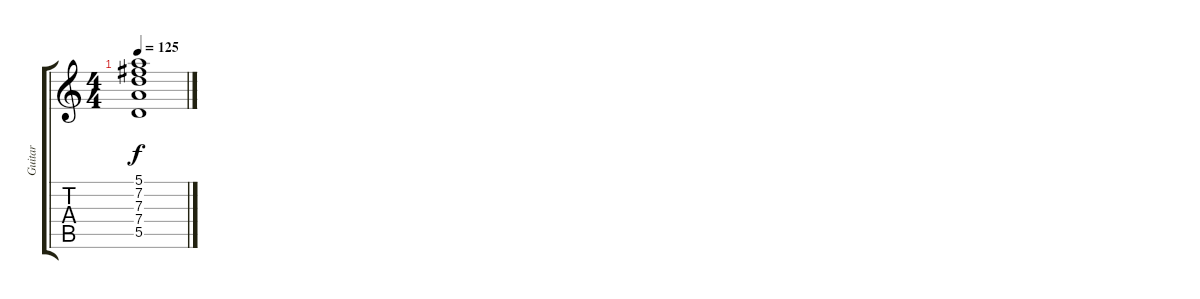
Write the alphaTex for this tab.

\track ("Guitar" "Guitar") {instrument overdrivenguitar}
\staff {score tabs}
\tuning (E4 B3 G3 D3 A2 E2) {hide}
\ts (4 4)
\tempo 125
\clef g2
\ks aminor
(5.1{t} 7.2{t} 7.3{t} 7.4{t} 5.5{t}).1{dy f}
